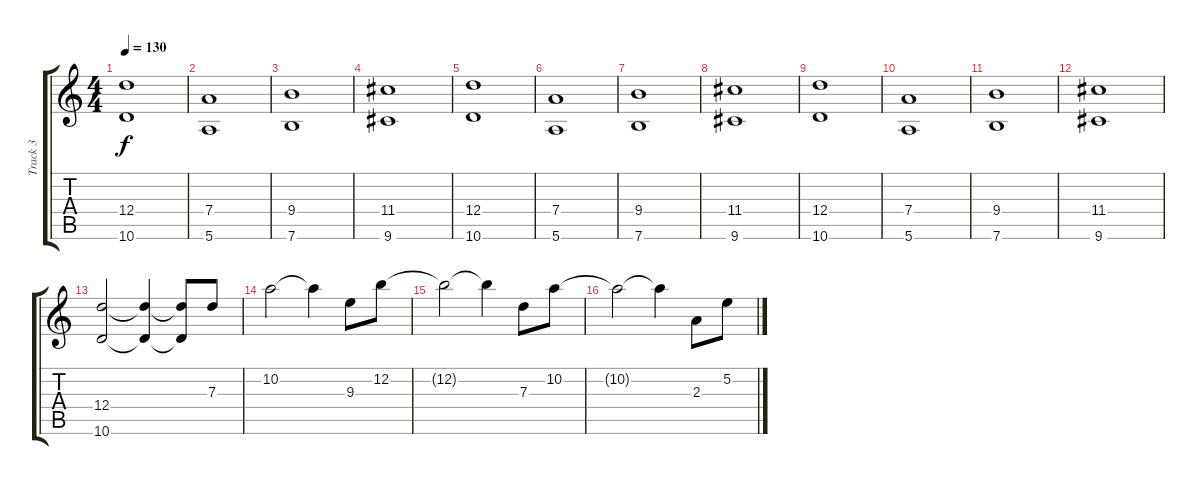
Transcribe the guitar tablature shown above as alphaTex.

\track ("Track 3" "Track 3") {instrument overdrivenguitar}
\staff {score tabs}
\tuning (E4 B3 G3 D3 A2 E2) {hide}
\ts (4 4)
\tempo 130
\clef g2
\ks c
(12.4 10.6).1{dy f} |
(7.4 5.6).1 |
(9.4 7.6).1 |
(11.4 9.6).1 |
(12.4 10.6).1 |
(7.4 5.6).1 |
(9.4 7.6).1 |
(11.4 9.6).1 |
(12.4 10.6).1 |
(7.4 5.6).1 |
(9.4 7.6).1 |
(11.4 9.6).1 |
(12.4 10.6).2 (12.4{t} 10.6{t}).4 (12.4{t} 10.6{t}).8 7.3.8 |
10.2.2 10.2{t}.4 9.3.8 12.2.8 |
12.2{t}.2 12.2{t}.4 7.3.8 10.2.8 |
10.2{t}.2 10.2{t}.4 2.3.8 5.2.8
